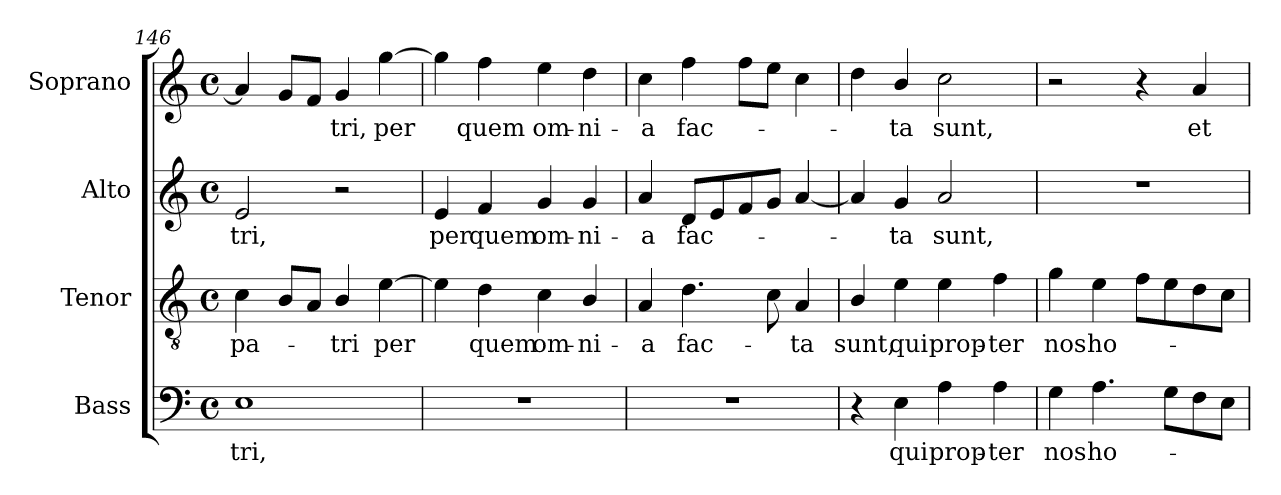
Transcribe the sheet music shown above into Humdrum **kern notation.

**kern	**text	**kern	**text	**kern	**text	**kern	**text
*part4	*part4	*part3	*part3	*part2	*part2	*part1	*part1
*staff4	*staff4	*staff3	*staff3	*staff2	*staff2	*staff1	*staff1
*I"Bass	*	*I"Tenor	*	*I"Alto	*	*I"Soprano	*
*I'B.	*	*I'T.	*	*I'A.	*	*I'S.	*
*clefF4	*	*clefGv2	*	*clefG2	*	*clefG2	*
*	*	*ITrd7c12	*	*	*	*	*
*k[]	*	*k[]	*	*k[]	*	*k[]	*
*C:	*	*C:	*	*C:	*	*C:	*
*M4/4	*	*M4/4	*	*M4/4	*	*M4/4	*
*met(c)	*	*met(c)	*	*met(c)	*	*met(c)	*
=146	=146	=146	=146	=146	=146	=146	=146
!	!LO:LY:b:color=#000000	!	!	!	!	!	!
!	!	!	!LO:LY:b:color=#000000	!	!	!	!
!	!	!	!	!	!LO:LY:b:color=#000000	!	!
1Ei	-tri,	4Ci\	pa-	2ei/	-tri,	4ai/]	.
.	.	8BBi/L	.	.	.	8gi/L	.
.	.	8AAi/J	.	.	.	8fi/J	.
!	!	!	!LO:LY:b:color=#000000	!	!	!	!
!	!	!	!	!	!	!	!LO:LY:b:color=#000000
.	.	4BBi/	-tri	2r	.	4gi/	-tri,
!	!	!	!LO:LY:b:color=#000000	!	!	!	!
!	!	!	!	!	!	!	!LO:LY:b:color=#000000
.	.	[4Ei\	per	.	.	[4ggi\	per
!!LO:LB:g=z
=147	=147	=147	=147	=147	=147	=147	=147
!	!	!	!	!	!LO:LY:b:color=#000000	!	!
1r	.	4Ei\]	.	4ei/	per	4ggi\]	.
!	!	!	!LO:LY:b:color=#000000	!	!	!	!
!	!	!	!	!	!LO:LY:b:color=#000000	!	!
!	!	!	!	!	!	!	!LO:LY:b:color=#000000
.	.	4Di\	quem	4fi/	quem	4ffi\	quem
!	!	!	!LO:LY:b:color=#000000	!	!	!	!
!	!	!	!	!	!LO:LY:b:color=#000000	!	!
!	!	!	!	!	!	!	!LO:LY:b:color=#000000
.	.	4Ci\	om-	4gi/	om-	4eei\	om-
!	!	!	!LO:LY:b:color=#000000	!	!	!	!
!	!	!	!	!	!LO:LY:b:color=#000000	!	!
!	!	!	!	!	!	!	!LO:LY:b:color=#000000
.	.	4BBi/	-ni-	4gi/	-ni-	4ddi\	-ni-
=148	=148	=148	=148	=148	=148	=148	=148
!	!	!	!LO:LY:b:color=#000000	!	!	!	!
!	!	!	!	!	!LO:LY:b:color=#000000	!	!
!	!	!	!	!	!	!	!LO:LY:b:color=#000000
1r	.	4AAi/	-a	4ai/	-a	4cci\	-a
!	!	!	!LO:LY:b:color=#000000	!	!	!	!
!	!	!	!	!	!LO:LY:b:color=#000000	!	!
!	!	!	!	!	!	!	!LO:LY:b:color=#000000
.	.	4.Di\	fac-	8di/L	fac-	4ffi\	fac-
.	.	.	.	8ei/	.	.	.
.	.	.	.	8fi/	.	8ffi\L	.
.	.	8Ci\	.	8gi/J	.	8eei\J	.
!	!	!	!LO:LY:b:color=#000000	!	!	!	!
.	.	4AAi/	-ta	[4ai/	.	4cci\	.
=149	=149	=149	=149	=149	=149	=149	=149
!	!	!	!LO:LY:b:color=#000000	!	!	!	!
4r	.	4BBi/	sunt,	4ai/]	.	4ddi\	.
!	!LO:LY:b:color=#000000	!	!	!	!	!	!
!	!	!	!LO:LY:b:color=#000000	!	!	!	!
!	!	!	!	!	!LO:LY:b:color=#000000	!	!
!	!	!	!	!	!	!	!LO:LY:b:color=#000000
4Ei\	qui	4Ei\	qui	4gi/	-ta	4bi/	-ta
!	!LO:LY:b:color=#000000	!	!	!	!	!	!
!	!	!	!LO:LY:b:color=#000000	!	!	!	!
!	!	!	!	!	!LO:LY:b:color=#000000	!	!
!	!	!	!	!	!	!	!LO:LY:b:color=#000000
4Ai\	prop-	4Ei\	prop-	2ai/	sunt,	2cci\	sunt,
!	!LO:LY:b:color=#000000	!	!	!	!	!	!
!	!	!	!LO:LY:b:color=#000000	!	!	!	!
4Ai\	-ter	4Fi\	-ter	.	.	.	.
=150	=150	=150	=150	=150	=150	=150	=150
!	!LO:LY:b:color=#000000	!	!	!	!	!	!
!	!	!	!LO:LY:b:color=#000000	!	!	!	!
4Gi\	nos	4Gi\	nos	1r	.	2r	.
!	!LO:LY:b:color=#000000	!	!	!	!	!	!
!	!	!	!LO:LY:b:color=#000000	!	!	!	!
4.Ai\	ho-	4Ei\	ho-	.	.	.	.
.	.	8Fi\L	.	.	.	4r	.
8Gi\L	.	8Ei\	.	.	.	.	.
!	!	!	!	!	!	!	!LO:LY:b:color=#000000
8Fi\	.	8Di\	.	.	.	4ai/	et
8Ei\J	.	8Ci\J	.	.	.	.	.
=	=	=	=	=	=	=	=
*-	*-	*-	*-	*-	*-	*-	*-
